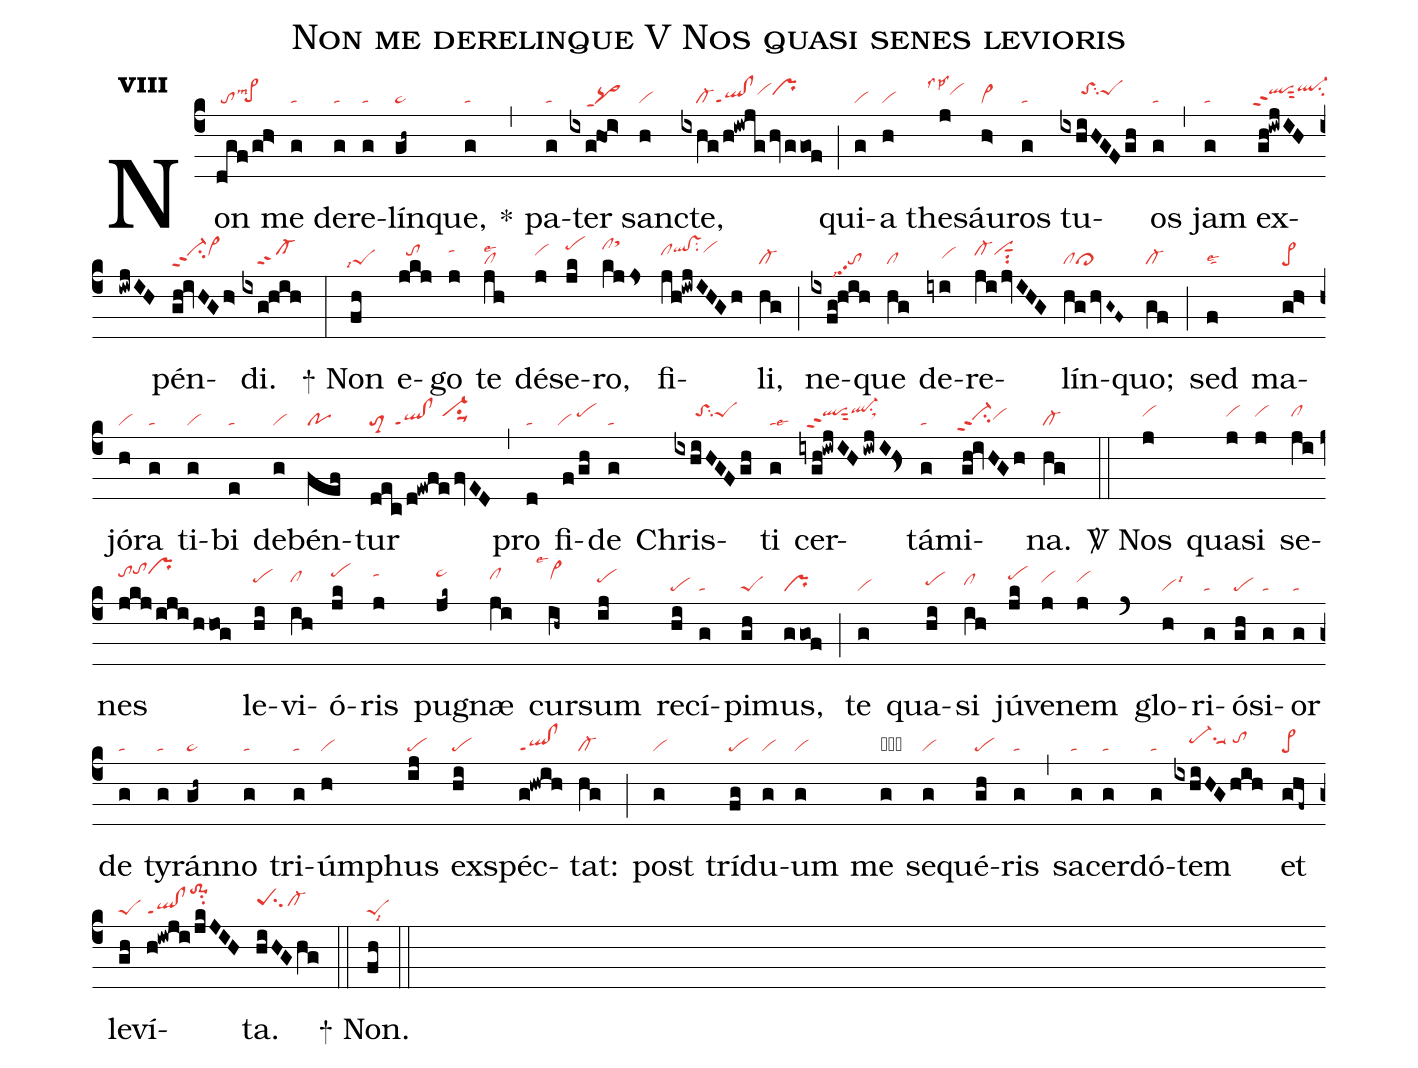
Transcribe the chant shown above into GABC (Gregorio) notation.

name:Non me derelinque V Nos quasi senes levioris;
office-part:re;
mode:8;
nabc-lines:1;
%%
initial-style: 1;
name:Non me derelinque;
mode: 8;
office-part: Responsorium;
annotation: Resp.;
annotation: viii;
nabc-lines:1;
%%
(c4) Non(dgf/gh>|/tolsm3`pe>hg) me(g|ta) de(g|ta)re(g|ta)lín(gh~|pe~)que,(g|ta) <sp>*</sp>(,) pa(g|ta)ter(ixghOi>|////pq>ppt1) sanc(h|vi)te,(ixhg/h!iwjg/hv/ggof|////cl-ql!clppt1vihiprhi) (;) qui(g|vi)a(h|vi) the(j|```vihilss1lsp1)sáu(h>|vi>)ros(g|ta) tu(ixhiHGFgh|/////toShisu2peShi)os(g|ta) (,) jam(g|ta) ex(gh!iwjIHiwjIH|`qlhippt2sut2ql-hjsu2)pén(gh!ivHGh>|ci-hippt2vi>hi)di.(ixg!hih|////cl-ppt2) (:)
<sp>+</sp> Non(fh|`peSlsi7) e(jkj|//tohi)go(j|tahj) te(jh|cllse2) dé(j|vihi)se(jk|pehk)ro,(kjjs|clhksthm) fi(jh!iwjIHGh|clhiqlhj!vshjsu2vihj)li,(hg|cl-) (;) ne(ixfg!hih|/////topp2lsi7)que(hg|cl) de(iyi|////vihh)re(jijvIHG|cl-hivihisut1su2)lín(hg/hvG~F~|clcl>)quo;(gf|cl-) (;) sed(f|talse2) ma(gh>|pe>)jó(h|vi)ra(g|ta) ti(g|vi)bi(e|ta) de(g|vi)bén(fef|po)tur(dec/d!ewfe/fvED|toM3//ql!clppt1/vi-hisu1suu1) (,) pro(d|ta) fi(f/gh|`vi/pehi)de(g|ta) Chris(ixhiHGFgh|/////toShisu2peShi)ti(g|talse3) cer(iygh!iwjIHiwjI!Hs>|//qlhippt2sut2ql-hjsu1sux1)tá(g|ta)mi(gh!ivHGh|`ci-hhppt2vihh)na.(hg|cl-) (::)

<sp>V/</sp> Nos(j|vihi) qua(j|vihi)si(j|vihi) se(ji|clhi)nes(jkj/iji/hhog|tohktohlprhl) le(hi|pehi)vi(ih|clhi)ó(jk|pehk)ris(j|tahk) pu(jk~|pe~hk)gnæ(ji|clhj) cur(ih~|```vi>hjlse1)sum(ij|pehi) re(hi|pe)cí(g|ta)pi(gh|peS)mus,(ggof|pr) (;) te(g|vi) qua(hi|pehh)si(ih|clhh) jú(jk|pehj)ve(j|vihi)nem(j|vihi) (`) glo(h|vilsi3)ri(g|ta)ó(gh|pe)si(g|ta)or(g|ta) de(g|ta) ty(g|ta)rán(gh~|pe~)no(g|ta) tri(g|ta)úm(h|vi)phus(ij|pe) ex(hi|pe)spéc(g!hwih|ql!clppt1)tat:(hg|cl-) (;) post(g|vi) trí(fg|pe)du(g|vi)um(g|vi) me(g|obvicb) se(g|vi)qué(gh|pe)ris(g|ta) (,) sa(g|ta)cer(g|ta)dó(g|ta)tem(ixhiHGhih|////pe-hisu1suu1/tohi) et(ghf~|pe>) le(gh|peS)ví(h!iwji/jkJIH|ql!clppt1to-1hmsu2)ta.(hiHGhg|peShisu2cl-hi) (::)
<sp>+</sp> Non.(fh|peSlsi8) (::)
